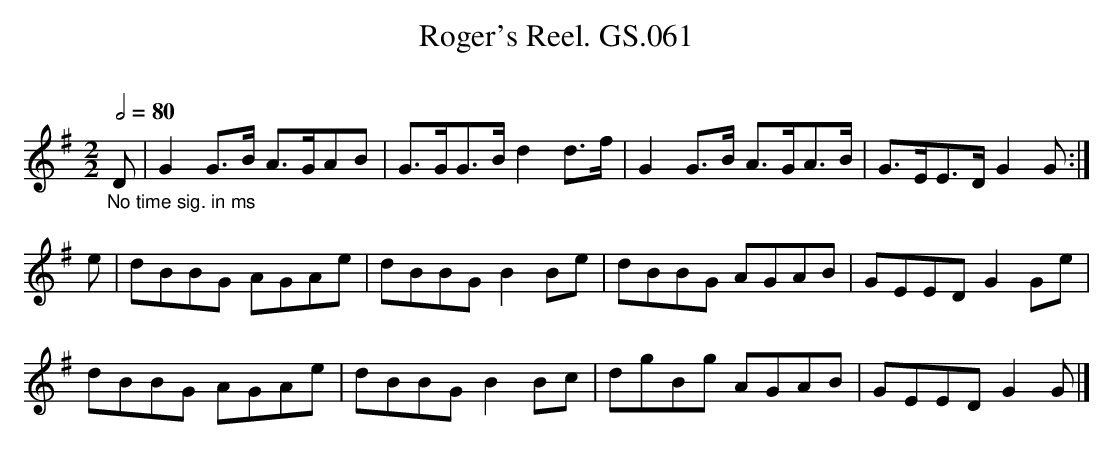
X:1
T:Roger's Reel. GS.061
M:2/2
L:1/8
Q:1/2=80
O:
K:G major
"_No time sig. in ms"D | G2 G>B A>GAB |\
G>GG>B d2 d>f | G2 G>B  A>GA>B |\
G>EE>D G2 G :|
e | dBBG AGAe | dBBG B2 Be | dBBG AGAB | GEED G2 Ge |
dBBG AGAe | dBBG B2 Bc | dgBg AGAB | GEED G2G |]
